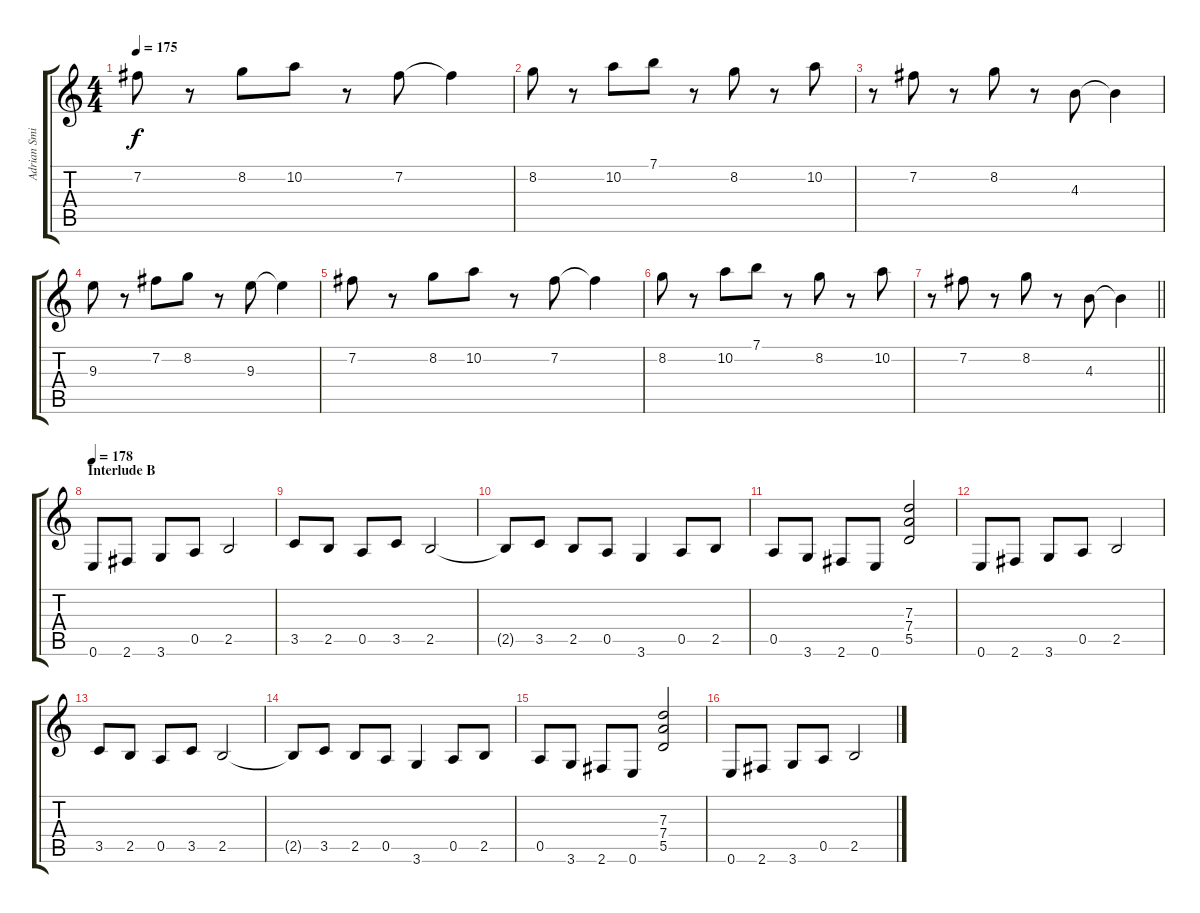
\track ("Adrian Smith" "Adrian Smi") {instrument distortionguitar}
\staff {score tabs}
\tuning (E4 B3 G3 D3 A2 E2) {hide}
\ts (4 4)
\tempo 175
\clef g2
\ks c
7.2.8{dy f} r.8 8.2.8 10.2.8 r.8 7.2.8 7.2{t}.4 |
8.2.8 r.8 10.2.8 7.1.8 r.8 8.2.8 r.8 10.2.8 |
r.8 7.2.8 r.8 8.2.8 r.8 4.3.8 4.3{t}.4 |
9.3.8 r.8 7.2.8 8.2.8 r.8 9.3.8 9.3{t}.4 |
7.2.8 r.8 8.2.8 10.2.8 r.8 7.2.8 7.2{t}.4 |
8.2.8 r.8 10.2.8 7.1.8 r.8 8.2.8 r.8 10.2.8 |
\barLineRight lightlight
r.8 7.2.8 r.8 8.2.8 r.8 4.3.8 4.3{t}.4 |
\section ("" "Interlude B")
\tempo 178
0.6.8 2.6.8 3.6.8 0.5.8 2.5.2 |
3.5.8 2.5.8 0.5.8 3.5.8 2.5.2 |
2.5{t}.8 3.5.8 2.5.8 0.5.8 3.6.4 0.5.8 2.5.8 |
0.5.8 3.6.8 2.6.8 0.6.8 (7.3 7.4 5.5).2 |
0.6.8 2.6.8 3.6.8 0.5.8 2.5.2 |
3.5.8 2.5.8 0.5.8 3.5.8 2.5.2 |
2.5{t}.8 3.5.8 2.5.8 0.5.8 3.6.4 0.5.8 2.5.8 |
0.5.8 3.6.8 2.6.8 0.6.8 (7.3 7.4 5.5).2 |
0.6.8 2.6.8 3.6.8 0.5.8 2.5.2
